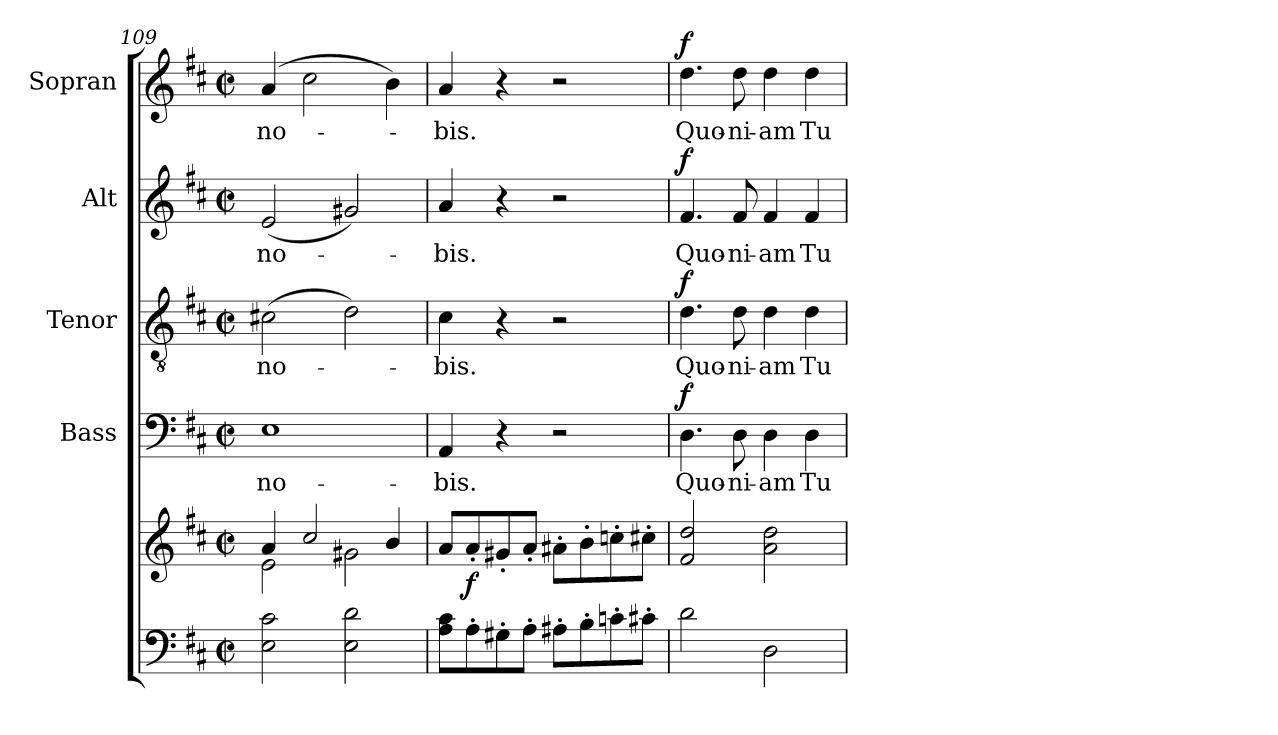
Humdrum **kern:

**kern	**kern	**dynam	**kern	**text	**dynam	**kern	**text	**dynam	**kern	**text	**dynam	**kern	**text	**dynam
*part5	*part5	*part5	*part4	*part4	*part4	*part3	*part3	*part3	*part2	*part2	*part2	*part1	*part1	*part1
*staff6	*staff5	*staff5/6	*staff4	*staff4	*staff4	*staff3	*staff3	*staff3	*staff2	*staff2	*staff2	*staff1	*staff1	*staff1
*	*	*	*I"Bass	*	*	*I"Tenor	*	*	*I"Alt	*	*	*I"Sopran	*	*
*	*	*	*I'B.	*	*	*I'T.	*	*	*I'A.	*	*	*I'S.	*	*
!!LO:LB:g=z
*clefF4	*clefG2	*	*clefF4	*	*	*clefGv2	*	*	*clefG2	*	*	*clefG2	*	*
*k[f#c#]	*k[f#c#]	*	*k[f#c#]	*	*	*k[f#c#]	*	*	*k[f#c#]	*	*	*k[f#c#]	*	*
*D:	*D:	*	*D:	*	*	*D:	*	*	*D:	*	*	*D:	*	*
*M2/2	*M2/2	*	*M2/2	*	*	*M2/2	*	*	*M2/2	*	*	*M2/2	*	*
*met(c|)	*met(c|)	*	*met(c|)	*	*	*met(c|)	*	*	*met(c|)	*	*	*met(c|)	*	*
=109	=109	=109	=109	=109	=109	=109	=109	=109	=109	=109	=109	=109	=109	=109
*	*^	*	*	*	*	*	*	*	*	*	*	*	*	*
!	!	!	!	!	!LO:LY:b	!	!	!LO:LY:b	!	!	!LO:LY:b	!	!	!LO:LY:b	!
2E\ 2c#\	4a/	2e\	.	1E	no-	.	(>2c#X\	no-	.	(<2e/	no-	.	(4a/	no-	.
.	2cc#/	.	.	.	.	.	.	.	.	.	.	.	2cc#\	.	.
2E\ 2d\	.	2g#X\	.	.	.	.	2d\)	.	.	2g#X/)	.	.	.	.	.
.	4b/	.	.	.	.	.	.	.	.	.	.	.	4b\)	.	.
*	*v	*v	*	*	*	*	*	*	*	*	*	*	*	*	*
=110	=110	=110	=110	=110	=110	=110	=110	=110	=110	=110	=110	=110	=110	=110
!	!	!	!	!LO:LY:b	!	!	!LO:LY:b	!	!	!LO:LY:b	!	!	!LO:LY:b	!
8A\ 8c#\L	8a/L	.	4AA/	-bis.	.	4c#\	-bis.	.	4a/	-bis.	.	4a/	-bis.	.
!	!	!LO:DY:b	!	!	!	!	!	!	!	!	!	!	!	!
8A'>\	8a'</	f	.	.	.	.	.	.	.	.	.	.	.	.
8G#X'>\	8g#X'</	.	4r	.	.	4r	.	.	4r	.	.	4r	.	.
8A'>\J	8a'</J	.	.	.	.	.	.	.	.	.	.	.	.	.
8A#X'>\L	8a#X'>\L	.	2r	.	.	2r	.	.	2r	.	.	2r	.	.
8B'>\	8b'>\	.	.	.	.	.	.	.	.	.	.	.	.	.
8cn'>\	8ccn'>\	.	.	.	.	.	.	.	.	.	.	.	.	.
8c#X'>\J	8cc#X'>\J	.	.	.	.	.	.	.	.	.	.	.	.	.
=111	=111	=111	=111	=111	=111	=111	=111	=111	=111	=111	=111	=111	=111	=111
!	!	!	!	!LO:LY:b	!LO:DY:a	!	!LO:LY:b	!LO:DY:a	!	!LO:LY:b	!LO:DY:a	!	!LO:LY:b	!LO:DY:a
2d\	2f#/ 2dd/	.	4.D\	Quo-	f	4.d\	Quo-	f	4.f#/	Quo-	f	4.dd\	Quo-	f
!	!	!	!	!LO:LY:b	!	!	!LO:LY:b	!	!	!LO:LY:b	!	!	!LO:LY:b	!
.	.	.	8D\	-ni-	.	8d\	-ni-	.	8f#/	-ni-	.	8dd\	-ni-	.
!	!	!	!	!LO:LY:b	!	!	!LO:LY:b	!	!	!LO:LY:b	!	!	!LO:LY:b	!
2D\	2a\ 2dd\	.	4D\	-am	.	4d\	-am	.	4f#/	-am	.	4dd\	-am	.
!	!	!	!	!LO:LY:b	!	!	!LO:LY:b	!	!	!LO:LY:b	!	!	!LO:LY:b	!
.	.	.	4D\	Tu	.	4d\	Tu	.	4f#/	Tu	.	4dd\	Tu	.
=	=	=	=	=	=	=	=	=	=	=	=	=	=	=
*-	*-	*-	*-	*-	*-	*-	*-	*-	*-	*-	*-	*-	*-	*-
